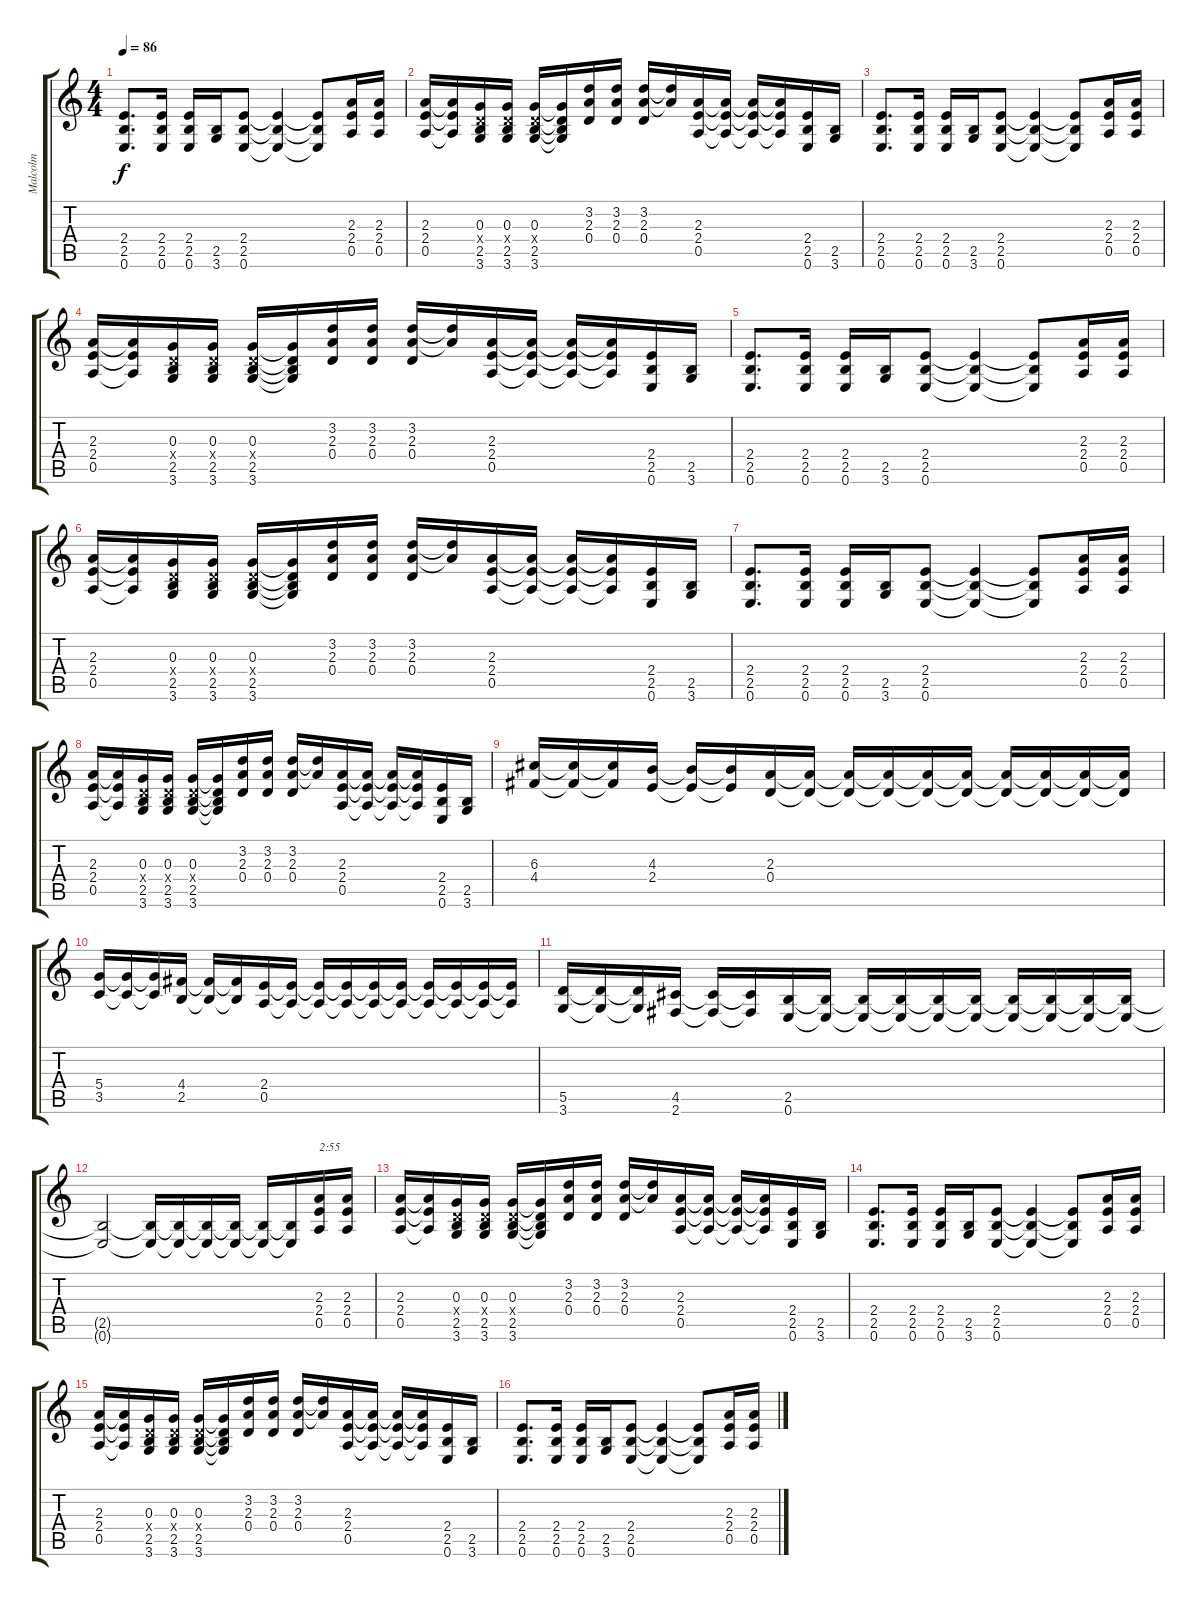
\track ("Malcolm" "Malcolm") {instrument overdrivenguitar}
\staff {score tabs}
\tuning (E4 B3 G3 D3 A2 E2) {hide}
\ts (4 4)
\tempo 86
\clef g2
\ks c
(2.4 2.5 0.6).8{d dy f} (2.4 2.5 0.6).16 (2.4 2.5 0.6).16 (2.5 3.6).16 (2.4 2.5 0.6).8 (2.4{t} 2.5{t} 0.6{t}).4 (2.4{t} 2.5{t} 0.6{t}).8 (2.3 2.4 0.5).16 (2.3 2.4 0.5).16 |
(2.3 2.4 0.5).16 (2.3{t} 2.4{t} 0.5{t}).16 (0.3 0.4{x} 2.5 3.6).16 (0.3 0.4{x} 2.5 3.6).16 (0.3 0.4{x} 2.5 3.6).16 (0.3{t} 0.4{t} 2.5{t} 3.6{t}).16 (3.2 2.3 0.4).16 (3.2 2.3 0.4).16 (3.2 2.3 0.4).16 (3.2{t} 2.3{t}).16 (2.3 2.4 0.5).16 (2.3{t} 2.4{t} 0.5{t}).16 (2.3{t} 2.4{t} 0.5{t}).16 (2.3{t} 2.4{t} 0.5{t}).16 (2.4 2.5 0.6).16 (2.5 3.6).16 |
(2.4 2.5 0.6).8{d} (2.4 2.5 0.6).16 (2.4 2.5 0.6).16 (2.5 3.6).16 (2.4 2.5 0.6).8 (2.4{t} 2.5{t} 0.6{t}).4 (2.4{t} 2.5{t} 0.6{t}).8 (2.3 2.4 0.5).16 (2.3 2.4 0.5).16 |
(2.3 2.4 0.5).16 (2.3{t} 2.4{t} 0.5{t}).16 (0.3 0.4{x} 2.5 3.6).16 (0.3 0.4{x} 2.5 3.6).16 (0.3 0.4{x} 2.5 3.6).16 (0.3{t} 0.4{t} 2.5{t} 3.6{t}).16 (3.2 2.3 0.4).16 (3.2 2.3 0.4).16 (3.2 2.3 0.4).16 (3.2{t} 2.3{t}).16 (2.3 2.4 0.5).16 (2.3{t} 2.4{t} 0.5{t}).16 (2.3{t} 2.4{t} 0.5{t}).16 (2.3{t} 2.4{t} 0.5{t}).16 (2.4 2.5 0.6).16 (2.5 3.6).16 |
(2.4 2.5 0.6).8{d} (2.4 2.5 0.6).16 (2.4 2.5 0.6).16 (2.5 3.6).16 (2.4 2.5 0.6).8 (2.4{t} 2.5{t} 0.6{t}).4 (2.4{t} 2.5{t} 0.6{t}).8 (2.3 2.4 0.5).16 (2.3 2.4 0.5).16 |
(2.3 2.4 0.5).16 (2.3{t} 2.4{t} 0.5{t}).16 (0.3 0.4{x} 2.5 3.6).16 (0.3 0.4{x} 2.5 3.6).16 (0.3 0.4{x} 2.5 3.6).16 (0.3{t} 0.4{t} 2.5{t} 3.6{t}).16 (3.2 2.3 0.4).16 (3.2 2.3 0.4).16 (3.2 2.3 0.4).16 (3.2{t} 2.3{t}).16 (2.3 2.4 0.5).16 (2.3{t} 2.4{t} 0.5{t}).16 (2.3{t} 2.4{t} 0.5{t}).16 (2.3{t} 2.4{t} 0.5{t}).16 (2.4 2.5 0.6).16 (2.5 3.6).16 |
(2.4 2.5 0.6).8{d} (2.4 2.5 0.6).16 (2.4 2.5 0.6).16 (2.5 3.6).16 (2.4 2.5 0.6).8 (2.4{t} 2.5{t} 0.6{t}).4 (2.4{t} 2.5{t} 0.6{t}).8 (2.3 2.4 0.5).16 (2.3 2.4 0.5).16 |
(2.3 2.4 0.5).16 (2.3{t} 2.4{t} 0.5{t}).16 (0.3 0.4{x} 2.5 3.6).16 (0.3 0.4{x} 2.5 3.6).16 (0.3 0.4{x} 2.5 3.6).16 (0.3{t} 0.4{t} 2.5{t} 3.6{t}).16 (3.2 2.3 0.4).16 (3.2 2.3 0.4).16 (3.2 2.3 0.4).16 (3.2{t} 2.3{t}).16 (2.3 2.4 0.5).16 (2.3{t} 2.4{t} 0.5{t}).16 (2.3{t} 2.4{t} 0.5{t}).16 (2.3{t} 2.4{t} 0.5{t}).16 (2.4 2.5 0.6).16 (2.5 3.6).16 |
(6.3 4.4).16 (6.3{t} 4.4{t}).16 (6.3{t} 4.4{t}).16 (4.3 2.4).16 (4.3{t} 2.4{t}).16 (4.3{t} 2.4{t}).16 (2.3 0.4).16 (2.3{t} 0.4{t}).16 (2.3{t} 0.4{t}).16 (2.3{t} 0.4{t}).16 (2.3{t} 0.4{t}).16 (2.3{t} 0.4{t}).16 (2.3{t} 0.4{t}).16 (2.3{t} 0.4{t}).16 (2.3{t} 0.4{t}).16 (2.3{t} 0.4{t}).16 |
(5.4 3.5).16 (5.4{t} 3.5{t}).16 (5.4{t} 3.5{t}).16 (4.4 2.5).16 (4.4{t} 2.5{t}).16 (4.4{t} 2.5{t}).16 (2.4 0.5).16 (2.4{t} 0.5{t}).16 (2.4{t} 0.5{t}).16 (2.4{t} 0.5{t}).16 (2.4{t} 0.5{t}).16 (2.4{t} 0.5{t}).16 (2.4{t} 0.5{t}).16 (2.4{t} 0.5{t}).16 (2.4{t} 0.5{t}).16 (2.4{t} 0.5{t}).16 |
(5.5 3.6).16 (5.5{t} 3.6{t}).16 (5.5{t} 3.6{t}).16 (4.5 2.6).16 (4.5{t} 2.6{t}).16 (4.5{t} 2.6{t}).16 (2.5 0.6).16 (2.5{t} 0.6{t}).16 (2.5{t} 0.6{t}).16 (2.5{t} 0.6{t}).16 (2.5{t} 0.6{t}).16 (2.5{t} 0.6{t}).16 (2.5{t} 0.6{t}).16 (2.5{t} 0.6{t}).16 (2.5{t} 0.6{t}).16 (2.5{t} 0.6{t}).16 |
(2.5{t} 0.6{t}).2 (2.5{t} 0.6{t}).16 (2.5{t} 0.6{t}).16 (2.5{t} 0.6{t}).16 (2.5{t} 0.6{t}).16 (2.5{t} 0.6{t}).16 (2.5{t} 0.6{t}).16 (2.3 2.4 0.5).16{txt "2:55"} (2.3 2.4 0.5).16 |
(2.3 2.4 0.5).16 (2.3{t} 2.4{t} 0.5{t}).16 (0.3 0.4{x} 2.5 3.6).16 (0.3 0.4{x} 2.5 3.6).16 (0.3 0.4{x} 2.5 3.6).16 (0.3{t} 0.4{t} 2.5{t} 3.6{t}).16 (3.2 2.3 0.4).16 (3.2 2.3 0.4).16 (3.2 2.3 0.4).16 (3.2{t} 2.3{t}).16 (2.3 2.4 0.5).16 (2.3{t} 2.4{t} 0.5{t}).16 (2.3{t} 2.4{t} 0.5{t}).16 (2.3{t} 2.4{t} 0.5{t}).16 (2.4 2.5 0.6).16 (2.5 3.6).16 |
(2.4 2.5 0.6).8{d} (2.4 2.5 0.6).16 (2.4 2.5 0.6).16 (2.5 3.6).16 (2.4 2.5 0.6).8 (2.4{t} 2.5{t} 0.6{t}).4 (2.4{t} 2.5{t} 0.6{t}).8 (2.3 2.4 0.5).16 (2.3 2.4 0.5).16 |
(2.3 2.4 0.5).16 (2.3{t} 2.4{t} 0.5{t}).16 (0.3 0.4{x} 2.5 3.6).16 (0.3 0.4{x} 2.5 3.6).16 (0.3 0.4{x} 2.5 3.6).16 (0.3{t} 0.4{t} 2.5{t} 3.6{t}).16 (3.2 2.3 0.4).16 (3.2 2.3 0.4).16 (3.2 2.3 0.4).16 (3.2{t} 2.3{t}).16 (2.3 2.4 0.5).16 (2.3{t} 2.4{t} 0.5{t}).16 (2.3{t} 2.4{t} 0.5{t}).16 (2.3{t} 2.4{t} 0.5{t}).16 (2.4 2.5 0.6).16 (2.5 3.6).16 |
(2.4 2.5 0.6).8{d} (2.4 2.5 0.6).16 (2.4 2.5 0.6).16 (2.5 3.6).16 (2.4 2.5 0.6).8 (2.4{t} 2.5{t} 0.6{t}).4 (2.4{t} 2.5{t} 0.6{t}).8 (2.3 2.4 0.5).16 (2.3 2.4 0.5).16
